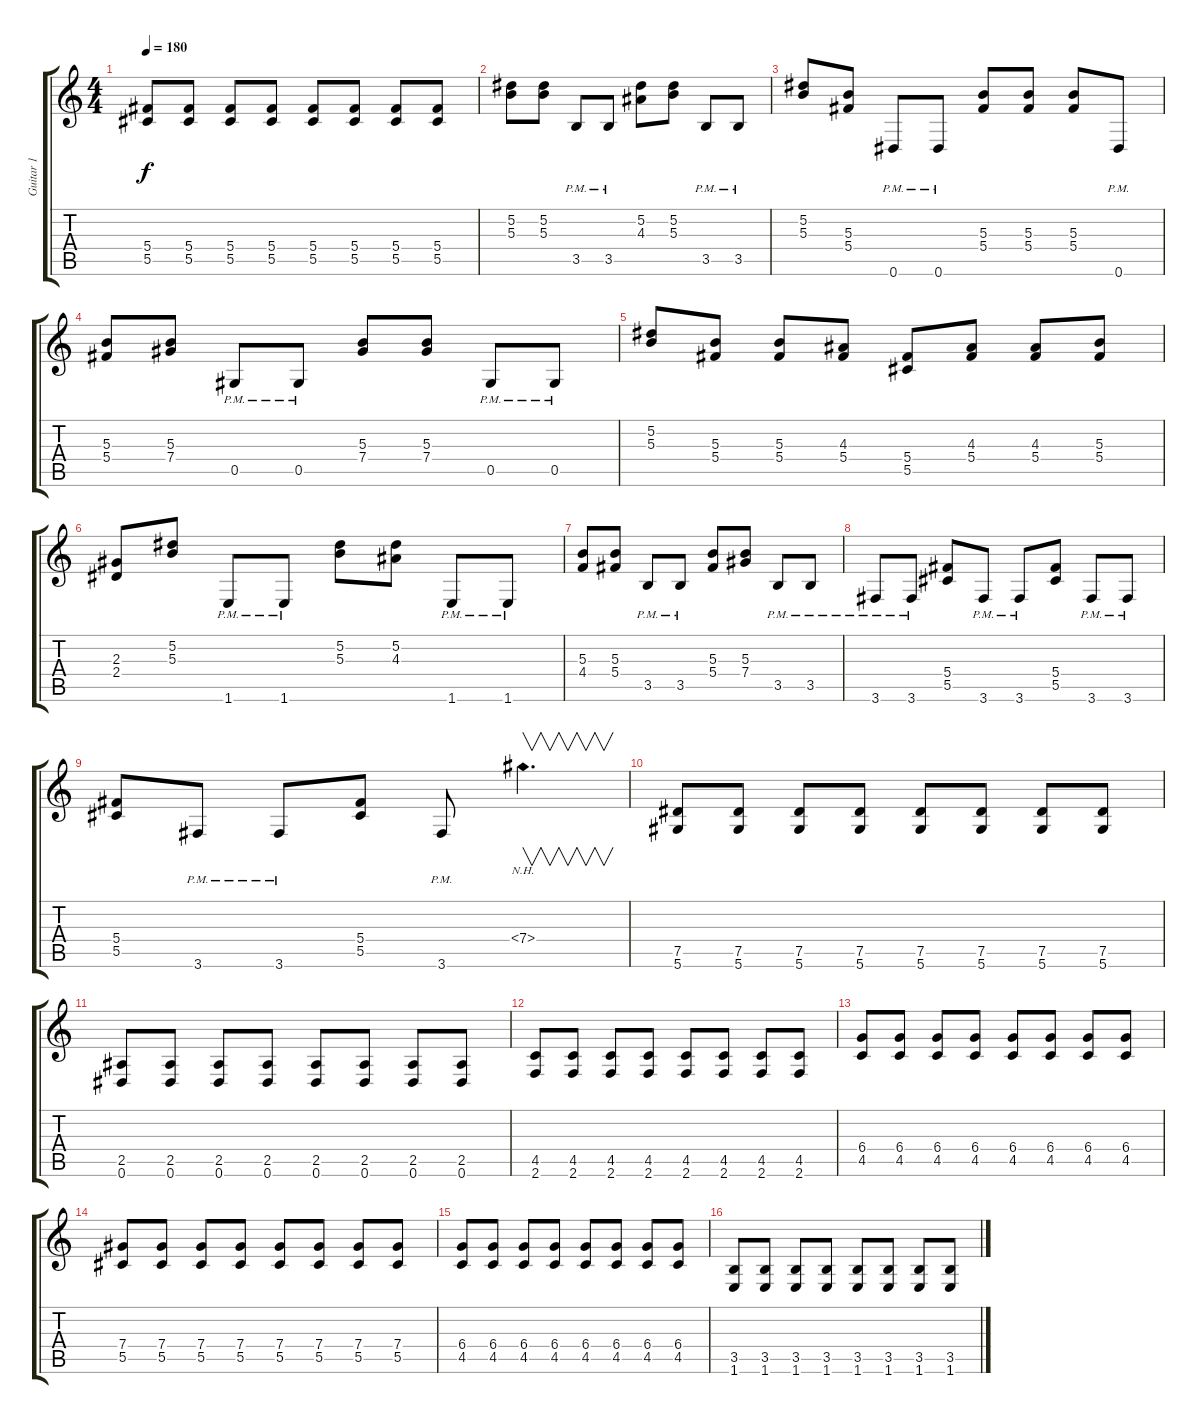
\track ("Guitar 1" "Guitar 1") {instrument overdrivenguitar}
\staff {score tabs}
\tuning (Eb4 Bb3 Gb3 Db3 Ab2 Eb2) {hide}
\ts (4 4)
\tempo 180
\clef g2
\ks c
(5.4 5.5).8{dy f} (5.4 5.5).8 (5.4 5.5).8 (5.4 5.5).8 (5.4 5.5).8 (5.4 5.5).8 (5.4 5.5).8 (5.4 5.5).8 |
(5.2 5.3).8 (5.2 5.3).8 3.5{pm}.8 3.5{pm}.8 (5.2 4.3).8 (5.2 5.3).8 3.5{pm}.8 3.5{pm}.8 |
(5.2 5.3).8 (5.3 5.4).8 0.6{pm}.8 0.6{pm}.8 (5.3 5.4).8 (5.3 5.4).8 (5.3 5.4).8 0.6{pm}.8 |
(5.3 5.4).8 (5.3 7.4).8 0.5{pm}.8 0.5{pm}.8 (5.3 7.4).8 (5.3 7.4).8 0.5{pm}.8 0.5{pm}.8 |
(5.2 5.3).8 (5.3 5.4).8 (5.3 5.4).8 (4.3 5.4).8 (5.4 5.5).8 (4.3 5.4).8 (4.3 5.4).8 (5.3 5.4).8 |
(2.3 2.4).8 (5.2 5.3).8 1.6{pm}.8 1.6{pm}.8 (5.2 5.3).8 (5.2 4.3).8 1.6{pm}.8 1.6{pm}.8 |
(5.3 4.4).8 (5.3 5.4).8 3.5{pm}.8 3.5{pm}.8 (5.3 5.4).8 (5.3 7.4).8 3.5{pm}.8 3.5{pm}.8 |
3.6{pm}.8 3.6{pm}.8 (5.4 5.5).8 3.6{pm}.8 3.6{pm}.8 (5.4 5.5).8 3.6{pm}.8 3.6{pm}.8 |
(5.4 5.5).8 3.6{pm}.8 3.6{pm}.8 (5.4 5.5).8 3.6{pm}.8 7.4{nh}.4{v d} |
(7.5 5.6).8 (7.5 5.6).8 (7.5 5.6).8 (7.5 5.6).8 (7.5 5.6).8 (7.5 5.6).8 (7.5 5.6).8 (7.5 5.6).8 |
(2.5 0.6).8 (2.5 0.6).8 (2.5 0.6).8 (2.5 0.6).8 (2.5 0.6).8 (2.5 0.6).8 (2.5 0.6).8 (2.5 0.6).8 |
(4.5 2.6).8 (4.5 2.6).8 (4.5 2.6).8 (4.5 2.6).8 (4.5 2.6).8 (4.5 2.6).8 (4.5 2.6).8 (4.5 2.6).8 |
(6.4 4.5).8 (6.4 4.5).8 (6.4 4.5).8 (6.4 4.5).8 (6.4 4.5).8 (6.4 4.5).8 (6.4 4.5).8 (6.4 4.5).8 |
(7.4 5.5).8 (7.4 5.5).8 (7.4 5.5).8 (7.4 5.5).8 (7.4 5.5).8 (7.4 5.5).8 (7.4 5.5).8 (7.4 5.5).8 |
(6.4 4.5).8 (6.4 4.5).8 (6.4 4.5).8 (6.4 4.5).8 (6.4 4.5).8 (6.4 4.5).8 (6.4 4.5).8 (6.4 4.5).8 |
(3.5 1.6).8 (3.5 1.6).8 (3.5 1.6).8 (3.5 1.6).8 (3.5 1.6).8 (3.5 1.6).8 (3.5 1.6).8 (3.5 1.6).8
